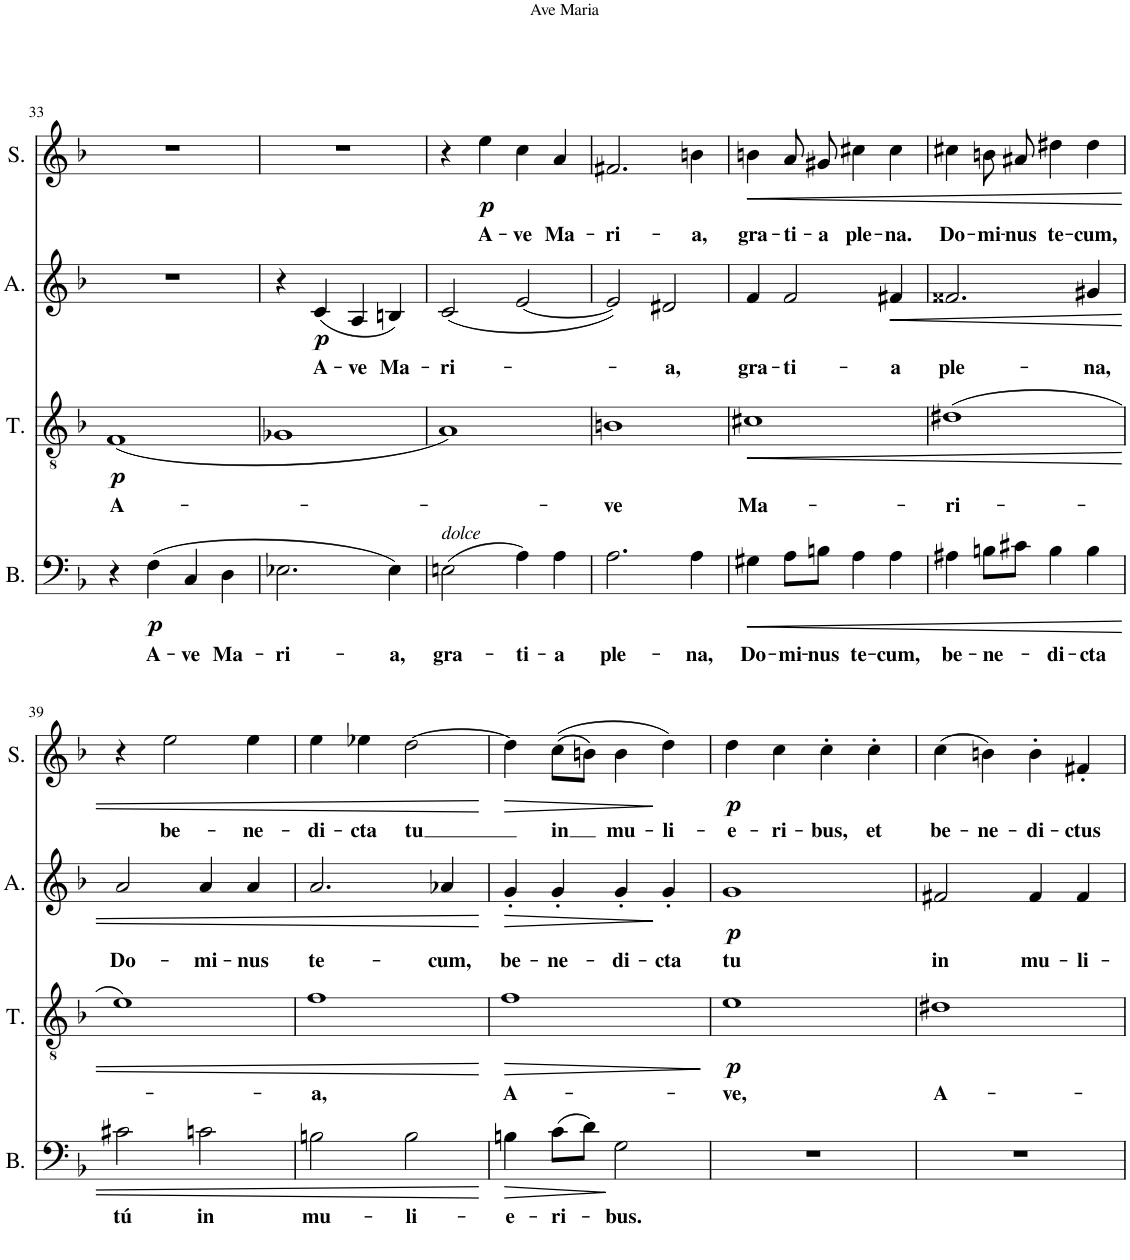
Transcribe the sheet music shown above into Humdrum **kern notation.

**kern	**text	**dynam	**kern	**text	**dynam	**kern	**text	**dynam	**kern	**text	**dynam
*part4	*part4	*part4	*part3	*part3	*part3	*part2	*part2	*part2	*part1	*part1	*part1
*staff4	*staff4	*staff4	*staff3	*staff3	*staff3	*staff2	*staff2	*staff2	*staff1	*staff1	*staff1
*I"Bass	*	*	*I"Tenor	*	*	*I"Alto	*	*	*I"Soprano	*	*
*I'B.	*	*	*I'T.	*	*	*I'A.	*	*	*I'S.	*	*
!!LO:PB:g=z
*clefF4	*	*	*clefGv2	*	*	*clefG2	*	*	*clefG2	*	*
*k[b-]	*	*	*k[b-]	*	*	*k[b-]	*	*	*k[b-]	*	*
*M4/4	*	*	*M4/4	*	*	*M4/4	*	*	*M4/4	*	*
*met(c)	*	*	*met(c)	*	*	*met(c)	*	*	*met(c)	*	*
=33	=33	=33	=33	=33	=33	=33	=33	=33	=33	=33	=33
!	!	!	!	!LO:LY:b	!LO:DY:b	!	!	!	!	!	!
4r	.	.	(1F	A-	p	1r	.	.	1r	.	.
!	!LO:LY:b	!LO:DY:b	!	!	!	!	!	!	!	!	!
(4F\	A-	p	.	.	.	.	.	.	.	.	.
!	!LO:LY:b	!	!	!	!	!	!	!	!	!	!
4C/	-ve	.	.	.	.	.	.	.	.	.	.
!	!LO:LY:b	!	!	!	!	!	!	!	!	!	!
4D\	Ma-	.	.	.	.	.	.	.	.	.	.
=34	=34	=34	=34	=34	=34	=34	=34	=34	=34	=34	=34
!	!LO:LY:b	!	!	!	!	!	!	!	!	!	!
2.E-X\	-ri-	.	1G-X	.	.	4r	.	.	1r	.	.
!	!	!	!	!	!	!	!LO:LY:b	!LO:DY:b	!	!	!
.	.	.	.	.	.	(4c/	A-	p	.	.	.
!	!	!	!	!	!	!	!LO:LY:b	!	!	!	!
.	.	.	.	.	.	4A/	-ve	.	.	.	.
!	!LO:LY:b	!	!	!	!	!	!LO:LY:b	!	!	!	!
4E-\)	-a,	.	.	.	.	4Bn/)	Ma-	.	.	.	.
=35	=35	=35	=35	=35	=35	=35	=35	=35	=35	=35	=35
!LO:TX:a:i:t=dolce	!	!	!	!	!	!	!	!	!	!	!
!	!LO:LY:b	!	!	!	!	!	!LO:LY:b	!	!	!	!
(2En\	gra-	.	1A)	.	.	(2c/	-ri-	.	4r	.	.
!	!	!	!	!	!	!	!	!	!	!LO:LY:b	!LO:DY:b
.	.	.	.	.	.	.	.	.	4ee\	A-	p
!	!LO:LY:b	!	!	!	!	!	!	!	!	!LO:LY:b	!
4A\)	-ti-	.	.	.	.	[2e/	.	.	4cc\	-ve	.
!	!LO:LY:b	!	!	!	!	!	!	!	!	!LO:LY:b	!
4A\	-a	.	.	.	.	.	.	.	4a/	Ma-	.
=36	=36	=36	=36	=36	=36	=36	=36	=36	=36	=36	=36
!	!LO:LY:b	!	!	!LO:LY:b	!	!	!	!	!	!LO:LY:b	!
2.A\	ple-	.	1Bn	-ve	.	2e/])	.	.	2.f#X/	-ri-	.
!	!	!	!	!	!	!	!LO:LY:b	!	!	!	!
.	.	.	.	.	.	2d#X/	-a,	.	.	.	.
!	!LO:LY:b	!	!	!	!	!	!	!	!	!LO:LY:b	!
4A\	-na,	.	.	.	.	.	.	.	4bn\	-a,	.
=37	=37	=37	=37	=37	=37	=37	=37	=37	=37	=37	=37
!	!LO:LY:b	!LO:HP:b	!	!LO:LY:b	!LO:HP:b	!	!LO:LY:b	!	!	!LO:LY:b	!LO:HP:b
4G#X\	Do-	<	1c#X	Ma-	<	4f/	gra-	.	4bn\	gra-	<
!	!LO:LY:b	!	!	!	!	!	!LO:LY:b	!	!	!LO:LY:b	!
8A\L	-mi-	.	.	.	.	2f/	-ti-	.	8a/	-ti-	.
!	!LO:LY:b	!	!	!	!	!	!	!	!	!LO:LY:b	!
8Bn\J	nus	.	.	.	.	.	.	.	8g#X/	-a	.
!	!LO:LY:b	!	!	!	!	!	!	!	!	!LO:LY:b	!
4A\	te-	.	.	.	.	.	.	.	4cc#X\	ple-	.
!	!LO:LY:b	!	!	!	!	!	!LO:LY:b	!LO:HP:b	!	!LO:LY:b	!
4A\	-cum,	.	.	.	.	4f#X/	-a	<	4cc#\	-na.	.
=38	=38	=38	=38	=38	=38	=38	=38	=38	=38	=38	=38
!	!LO:LY:b	!	!	!LO:LY:b	!	!	!LO:LY:b	!	!	!LO:LY:b	!
4A#X\	be-	.	(1d#X	-ri-	.	2.f##X/	ple-	.	4cc#X\	Do-	.
!	!LO:LY:b	!	!	!	!	!	!	!	!	!LO:LY:b	!
8Bn\L	-ne-	.	.	.	.	.	.	.	8bn\	-mi-	.
!	!	!	!	!	!	!	!	!	!	!LO:LY:b	!
8c#X\J	.	.	.	.	.	.	.	.	8a#X/	-nus	.
!	!LO:LY:b	!	!	!	!	!	!	!	!	!LO:LY:b	!
4B\	-di-	.	.	.	.	.	.	.	4dd#X\	te-	.
!	!LO:LY:b	!	!	!	!	!	!LO:LY:b	!	!	!LO:LY:b	!
4B\	-cta	.	.	.	.	4g#X/	-na,	.	4dd#\	-cum,	.
!!LO:LB:g=z
=39	=39	=39	=39	=39	=39	=39	=39	=39	=39	=39	=39
!	!LO:LY:b	!	!	!	!	!	!LO:LY:b	!	!	!	!
2c#X\	tú	.	1e)	.	.	2a/	Do-	.	4r	.	.
!	!	!	!	!	!	!	!	!	!	!LO:LY:b	!
.	.	.	.	.	.	.	.	.	2ee\	be-	.
!	!LO:LY:b	!	!	!	!	!	!LO:LY:b	!	!	!	!
2cn\	in	.	.	.	.	4a/	-mi-	.	.	.	.
!	!	!	!	!	!	!	!LO:LY:b	!	!	!LO:LY:b	!
.	.	.	.	.	.	4a/	-nus	.	4ee\	-ne-	.
=40	=40	=40	=40	=40	=40	=40	=40	=40	=40	=40	=40
!	!LO:LY:b	!	!	!LO:LY:b	!	!	!LO:LY:b	!	!	!LO:LY:b	!
2Bn\	mu-	.	1f	-a,	.	2.a/	te-	.	4ee\	-di-	.
!	!	!	!	!	!	!	!	!	!	!LO:LY:b	!
.	.	.	.	.	.	.	.	.	4ee-X\	-cta	.
!	!LO:LY:b	!	!	!	!	!	!	!	!	!LO:LY:b	!
2B\	-li-	.	.	.	.	.	.	.	[2dd\	tu	.
!	!	!	!	!	!	!	!LO:LY:b	!	!	!	!
.	.	.	.	.	.	4a-X/	-cum,	.	.	.	.
.	.	[	.	.	[	.	.	[	.	.	[
=41	=41	=41	=41	=41	=41	=41	=41	=41	=41	=41	=41
!	!LO:LY:b	!LO:HP:b	!	!LO:LY:b	!LO:HP:b	!	!LO:LY:b	!LO:HP:b	!	!	!LO:HP:b
4Bn\	-e-	>	1f	A-	>	4g'/	be-	>	4dd\]	.	>
!	!LO:LY:b	!	!	!	!	!	!LO:LY:b	!	!	!LO:LY:b	!
(8c\L	-ri-	.	.	.	.	4g'/	-ne-	.	((8cc\L	in	.
8d\J)	.	.	.	.	.	.	.	.	8bn\J)	.	.
!	!LO:LY:b	!	!	!	!	!	!LO:LY:b	!	!	!LO:LY:b	!
2G\	-bus.	]	.	.	.	4g'/	-di-	.	4b\	mu-	.
!	!	!	!	!	!	!	!LO:LY:b	!	!	!LO:LY:b	!
.	.	.	.	.	.	4g'/	-cta	]	4dd\)	-li-	]
.	.	.	.	.	]	.	.	.	.	.	.
=42	=42	=42	=42	=42	=42	=42	=42	=42	=42	=42	=42
!	!	!	!	!LO:LY:b	!LO:DY:b	!	!LO:LY:b	!LO:DY:b	!	!LO:LY:b	!LO:DY:b
1r	.	.	1e	-ve,	p	1g	tu	p	4dd\	-e-	p
!	!	!	!	!	!	!	!	!	!	!LO:LY:b	!
.	.	.	.	.	.	.	.	.	4cc\	-ri-	.
!	!	!	!	!	!	!	!	!	!	!LO:LY:b	!
.	.	.	.	.	.	.	.	.	4cc'\	-bus,	.
!	!	!	!	!	!	!	!	!	!	!LO:LY:b	!
.	.	.	.	.	.	.	.	.	4cc'\	et	.
=43	=43	=43	=43	=43	=43	=43	=43	=43	=43	=43	=43
!	!	!	!	!LO:LY:b	!	!	!LO:LY:b	!	!	!LO:LY:b	!
1r	.	.	1d#X	A-	.	2f#X/	in	.	(4cc\	be-	.
!	!	!	!	!	!	!	!	!	!	!LO:LY:b	!
.	.	.	.	.	.	.	.	.	4bn\)	-ne-	.
!	!	!	!	!	!	!	!LO:LY:b	!	!	!LO:LY:b	!
.	.	.	.	.	.	4f#/	mu-	.	4b'\	-di-	.
!	!	!	!	!	!	!	!LO:LY:b	!	!	!LO:LY:b	!
.	.	.	.	.	.	4f#/	-li-	.	4f#X'/	-ctus	.
=	=	=	=	=	=	=	=	=	=	=	=
*-	*-	*-	*-	*-	*-	*-	*-	*-	*-	*-	*-
